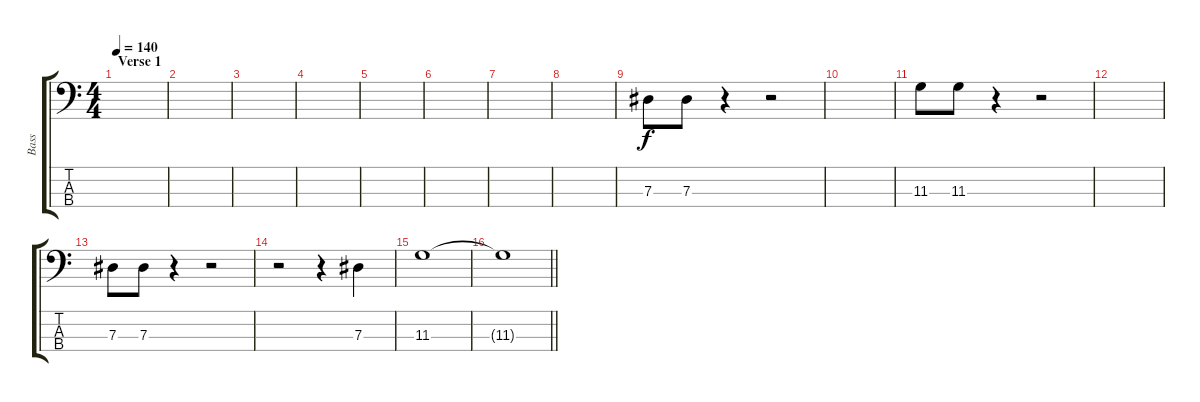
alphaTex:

\track ("Bass" "Bass") {instrument electricbasspick}
\staff {score tabs}
\tuning (Gb2 Db2 Ab1 Eb1) {hide}
\ts (4 4)
\section ("" "Verse 1")
\tempo 140
\clef f4
\ks c
|
|
|
|
|
|
|
|
7.3.8 7.3.8 r.4 r.2 |
|
11.3.8 11.3.8 r.4 r.2 |
|
7.3.8 7.3.8 r.4 r.2 |
r.2 r.4 7.3.4 |
11.3.1 |
\barLineRight lightlight
11.3{t}.1
